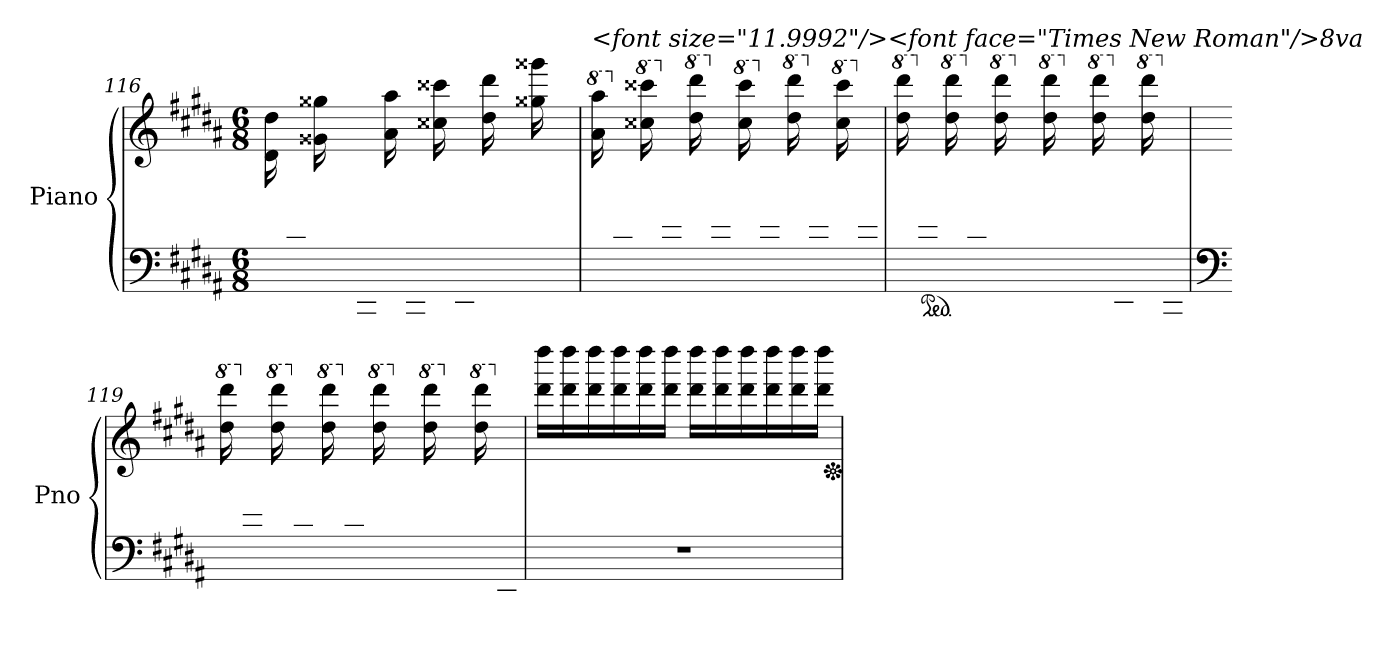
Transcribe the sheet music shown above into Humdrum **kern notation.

**kern	**kern
*part1	*part1
*staff2	*staff1
*I"Piano	*
*I'Pno	*
!!LO:LB:g=z
*clefF4	*clefG2
*k[f#c#g#d#a#]	*k[f#c#g#d#a#]
*M6/8	*M6/8
=116	=116
*^	*
16ryy	2.ryy	16d#\ 16dd#\LL
16D#/ 16d#/	.	16ryy
16ryy	.	16g##X\ 16gg##X\
*clefG2	*	*
16G##X/ 16g##X/	.	16ryy
16ryy	.	16a#\ 16aa#\
16A#/ 16a#/	.	16ryy
16ryy	.	16cc##X\ 16ccc##X\
16c##X/ 16cc##X/	.	16ryy
16ryy	.	16dd#\ 16ddd#\
16d#/ 16dd#/	.	16ryy
16ryy	.	16gg##X\ 16ggg##X\
16g##X/ 16gg##X/JJ	.	16ryy
!!LO:LB:g=z
=117	=117	=117
*	*	*8va
!	!	!LO:TX:a:t=<font size="11.9992"/><font face="Times New Roman"/><i>8va</i>
16ryy	2.ryy	16aa#\ 16aaa#\LL
*	*	*X8va
16a#/ 16aa#/	.	16ryy
*	*	*8va
16ryy	.	16ccc##X\ 16cccc##X\
*	*	*X8va
16cc##X/ 16ccc##/	.	16ryy
*	*	*8va
16ryy	.	16ddd#\ 16dddd#\
*	*	*X8va
16dd#/ 16ddd#/	.	16ryy
*	*	*8va
16ryy	.	16ccc##\ 16cccc##\
*	*	*X8va
16cc##/ 16ccc##/	.	16ryy
*	*	*8va
16ryy	.	16ddd#\ 16dddd#\
*	*	*X8va
16dd#/ 16ddd#/	.	16ryy
*	*	*8va
16ryy	.	16ccc##\ 16cccc##\
*	*	*X8va
16cc##/ 16ccc##/JJ	.	16ryy
=118	=118	=118
*	*	*8va
16ryy	4ryy	16ddd#\ 16dddd#\LL
*ped	*	*
*	*	*X8va
16cc#X/ 16ccc#X/	.	16ryy
*	*	*8va
16ryy	.	16ddd#\ 16dddd#\
*	*	*X8va
16a#/ 16aa#/	.	16ryy
*	*	*8va
16ryy	4ryy	16ddd#\ 16dddd#\
*	*	*X8va
16f##X/ 16ff##X/	.	16ryy
*	*	*8va
16ryy	.	16ddd#\ 16dddd#\
*	*	*X8va
16d#/ 16dd#/	.	16ryy
*	*	*8va
16ryy	8.ryy	16ddd#\ 16dddd#\
*	*	*X8va
16c#/ 16cc#/	.	16ryy
*	*	*8va
16ryy	.	16ddd#\ 16dddd#\
*	*	*X8va
16A#/ 16a#/JJ	16ryy	16ryy
=119	=119	=119
*clefF4	*	*
*	*	*8va
16ryy	2.ryy	16ddd#\ 16dddd#\LL
*	*	*X8va
16F##X/ 16f##X/	.	16ryy
*	*	*8va
16ryy	.	16ddd#\ 16dddd#\
*	*	*X8va
16D#/ 16d#/	.	16ryy
*	*	*8va
16ryy	.	16ddd#\ 16dddd#\
*	*	*X8va
16C#/ 16c#/	.	16ryy
*	*	*8va
16ryy	.	16ddd#\ 16dddd#\
*	*	*X8va
16AA#/ 16A#/	.	16ryy
*	*	*8va
16ryy	.	16ddd#\ 16dddd#\
*	*	*X8va
16FF##X/ 16F##X/	.	16ryy
*	*	*8va
16ryy	.	16ddd#\ 16dddd#\
*	*	*X8va
16DD#/ 16D#/JJ	.	16ryy
*v	*v	*
!!LO:LB:g=z
=120	=120
2.r	16ddd#\ 16dddd#\LL
.	16ddd#\ 16dddd#\
.	16ddd#\ 16dddd#\
.	16ddd#\ 16dddd#\
.	16ddd#\ 16dddd#\
.	16ddd#\ 16dddd#\JJ
.	16ddd#\ 16dddd#\LL
.	16ddd#\ 16dddd#\
.	16ddd#\ 16dddd#\
.	16ddd#\ 16dddd#\
.	16ddd#\ 16dddd#\
.	16ddd#\ 16dddd#\JJ
*	*Xped
=	=
*-	*-
